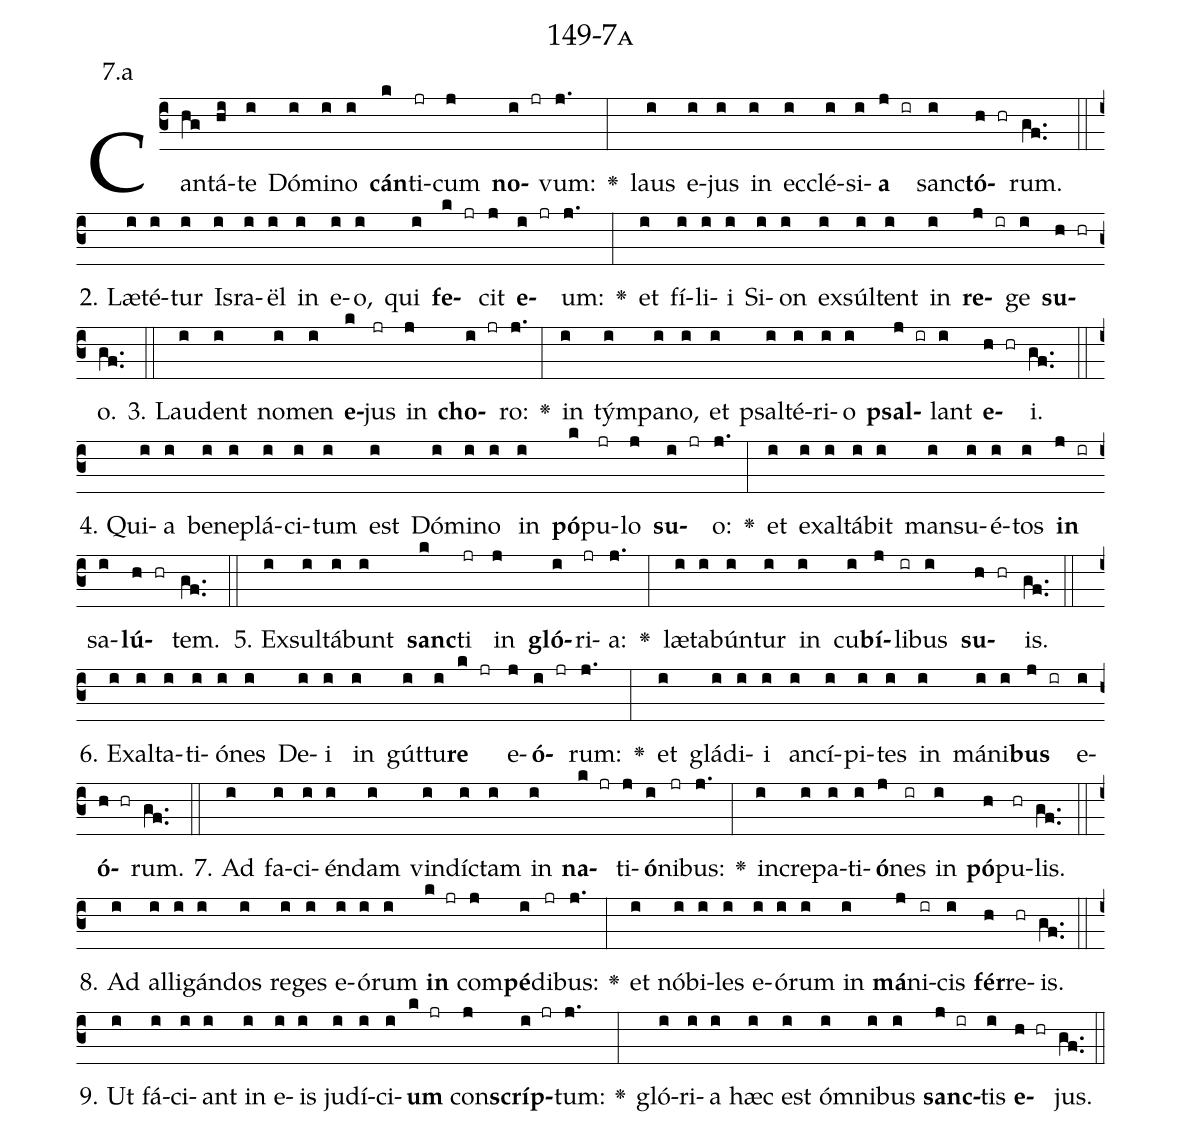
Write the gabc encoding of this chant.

name: 149-7a;
annotation: 7.a;
%%
(c3)Can(hg)tá(hi)te(i) Dó(i)mi(i)no(i) <b>cán</b>(k)ti(jr)cum(j) <b>no</b>(i jr)vum:(j.) <v>\greheightstar</v>(:) laus(i) e(i)jus(i) in(i) ec(i)clé(i)si(i)<b>a</b>(j ir) sanc(i)<b>tó</b>(h hr)rum.(gf..) (::)
2. Læ(i)té(i)tur(i) Is(i)ra(i)ël(i) in(i) e(i)o,(i) qui(i) <b>fe</b>(k jr)cit(j) <b>e</b>(i jr)um:(j.) <v>\greheightstar</v>(:) et(i) fí(i)li(i)i(i) Si(i)on(i) ex(i)súl(i)tent(i) in(i) <b>re</b>(j ir)ge(i) <b>su</b>(h hr)o.(gf..) (::)
3. Lau(i)dent(i) no(i)men(i) <b>e</b>(k)jus(jr) in(j) <b>cho</b>(i jr)ro:(j.) <v>\greheightstar</v>(:) in(i) tým(i)pa(i)no,(i) et(i) psal(i)té(i)ri(i)o(i) <b>psal</b>(j ir)lant(i) <b>e</b>(h hr)i.(gf..) (::)
4. Qui(i)a(i) be(i)ne(i)plá(i)ci(i)tum(i) est(i) Dó(i)mi(i)no(i) in(i) <b>pó</b>(k)pu(jr)lo(j) <b>su</b>(i jr)o:(j.) <v>\greheightstar</v>(:) et(i) ex(i)al(i)tá(i)bit(i) man(i)su(i)é(i)tos(i) <b>in</b>(j ir) sa(i)<b>lú</b>(h hr)tem.(gf..) (::)
5. Ex(i)sul(i)tá(i)bunt(i) <b>sanc</b>(k)ti(jr) in(j) <b>gló</b>(i)ri(jr)a:(j.) <v>\greheightstar</v>(:) læ(i)ta(i)bún(i)tur(i) in(i) cu(i)<b>bí</b>(j)li(ir)bus(i) <b>su</b>(h hr)is.(gf..) (::)
6. Ex(i)al(i)ta(i)ti(i)ó(i)nes(i) De(i)i(i) in(i) gút(i)tu(i)<b>re</b>(k jr) e(j)<b>ó</b>(i jr)rum:(j.) <v>\greheightstar</v>(:) et(i) glá(i)di(i)i(i) an(i)cí(i)pi(i)tes(i) in(i) má(i)ni(i)<b>bus</b>(j ir) e(i)<b>ó</b>(h hr)rum.(gf..) (::)
7. Ad(i) fa(i)ci(i)én(i)dam(i) vin(i)díc(i)tam(i) in(i) <b>na</b>(k jr)ti(j)<b>ó</b>(i)ni(jr)bus:(j.) <v>\greheightstar</v>(:) in(i)cre(i)pa(i)ti(i)<b>ó</b>(j)nes(ir) in(i) <b>pó</b>(h)pu(hr)lis.(gf..) (::)
8. Ad(i) al(i)li(i)gán(i)dos(i) re(i)ges(i) e(i)ó(i)rum(i) <b>in</b>(k jr) com(j)<b>pé</b>(i)di(jr)bus:(j.) <v>\greheightstar</v>(:) et(i) nó(i)bi(i)les(i) e(i)ó(i)rum(i) in(i) <b>má</b>(j)ni(ir)cis(i) <b>fér</b>(h)re(hr)is.(gf..) (::)
9. Ut(i) fá(i)ci(i)ant(i) in(i) e(i)is(i) ju(i)dí(i)ci(i)<b>um</b>(k jr) con(j)<b>scríp</b>(i jr)tum:(j.) <v>\greheightstar</v>(:) gló(i)ri(i)a(i) hæc(i) est(i) óm(i)ni(i)bus(i) <b>sanc</b>(j ir)tis(i) <b>e</b>(h hr)jus.(gf..) (::)
